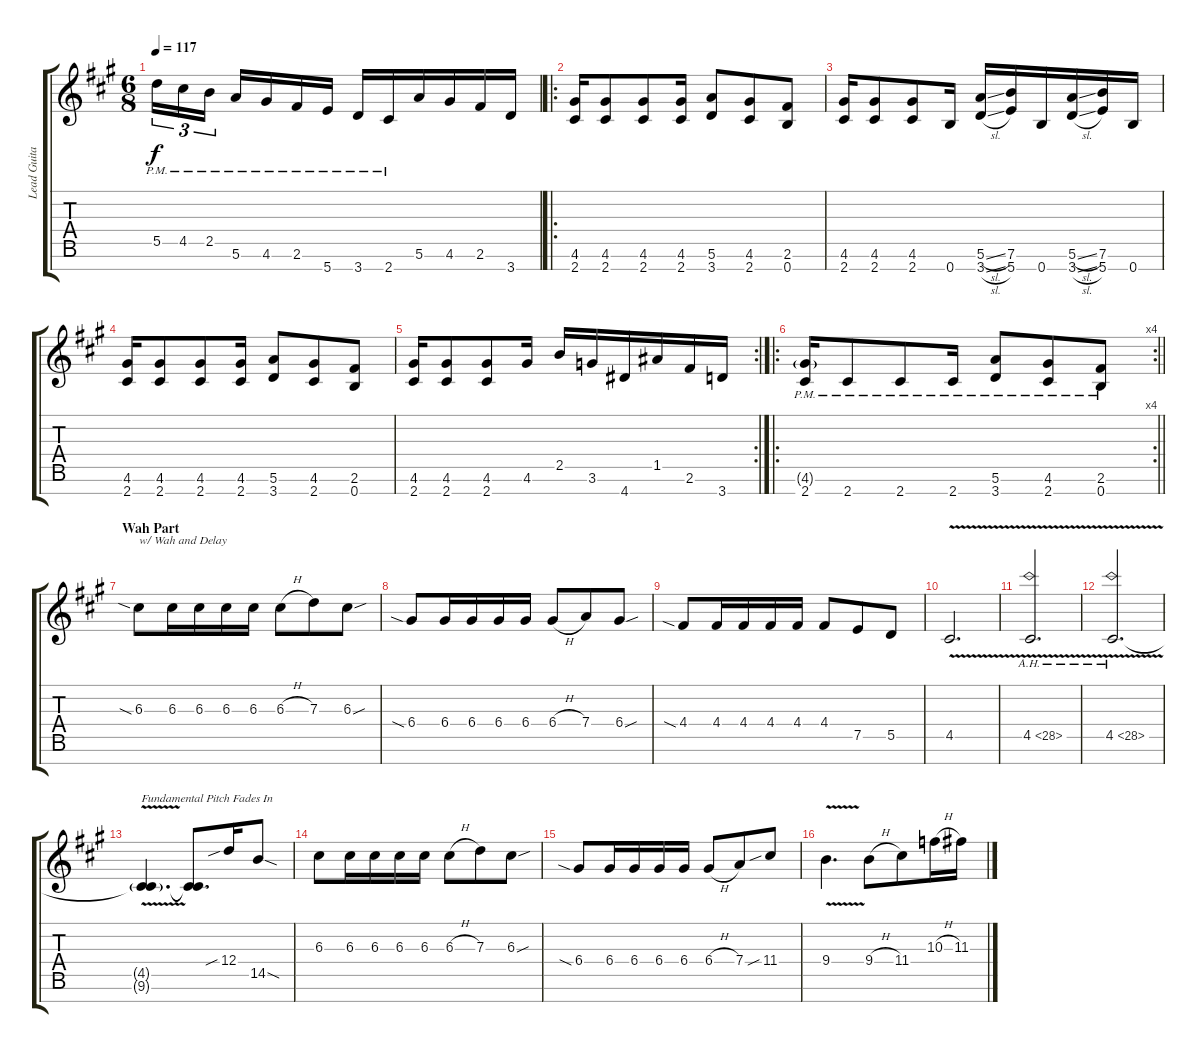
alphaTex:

\track ("Lead Guitar 1" "Lead Guita") {instrument overdrivenguitar}
\staff {score tabs}
\tuning (E4 B3 G3 D3 A2 E2 B1) {hide}
\ts (6 8)
\tempo 117
\clef g2
\ks a
5.5{pm}.16{tu (3 2) ot 8vb dy f} 4.5{pm}.16{tu (3 2) ot 8vb} 2.5{pm}.16{tu (3 2) ot 8vb beam splitsecondary} 5.6{pm}.16{ot 8vb} 4.6{pm}.16{ot 8vb} 2.6{pm}.16{ot 8vb} 5.7{pm}.16{ot 8vb} 3.7{pm}.16{ot 8vb} 2.7{pm}.16{ot 8vb} 5.6.16{ot 8vb} 4.6.16{ot 8vb} 2.6.16{ot 8vb} 3.7.16{ot 8vb} |
\ro
(4.6 2.7).16{ot 8vb} (4.6 2.7).8{ot 8vb} (4.6 2.7).8{ot 8vb} (4.6 2.7).16{ot 8vb} (5.6 3.7).8{ot 8vb} (4.6 2.7).8{ot 8vb} (2.6 0.7).8{ot 8vb} |
(4.6 2.7).16{ot 8vb} (4.6 2.7).8{ot 8vb} (4.6 2.7).8{ot 8vb} 0.7.16{ot 8vb} (5.6{sl} 3.7{sl}).16{ot 8vb} (7.6 5.7).16{ot 8vb} 0.7.16{ot 8vb} (5.6{sl} 3.7{sl}).16{ot 8vb} (7.6 5.7).16{ot 8vb} 0.7.16{ot 8vb} |
(4.6 2.7).16{ot 8vb} (4.6 2.7).8{ot 8vb} (4.6 2.7).8{ot 8vb} (4.6 2.7).16{ot 8vb} (5.6 3.7).8{ot 8vb} (4.6 2.7).8{ot 8vb} (2.6 0.7).8{ot 8vb} |
\rc 2
(4.6 2.7).16{ot 8vb} (4.6 2.7).8{ot 8vb} (4.6 2.7).8{ot 8vb} 4.6.16{ot 8vb} 2.5.16{ot 8vb} 3.6.16{ot 8vb} 4.7.16{ot 8vb} 1.5.16{ot 8vb} 2.6.16{ot 8vb} 3.7.16{ot 8vb} |
\ro
\rc 4
\barLineRight lightlight
(4.6{g pm} 2.7{pm}).16{ot 8vb} 2.7{pm}.8{ot 8vb} 2.7{pm}.8{ot 8vb} 2.7{pm}.16{ot 8vb} (5.6{pm} 3.7{pm}).8{ot 8vb} (4.6{pm} 2.7{pm}).8{ot 8vb} (2.6{pm} 0.7{pm}).8{ot 8vb} |
\section ("" "Wah Part")
6.3{sia}.8{txt "w/ Wah and Delay" instrument distortionguitar} 6.3.16 6.3.16 6.3.16 6.3.16 6.3{h}.8 7.3.8 6.3{sou}.8 |
6.4{sia}.8 6.4.16 6.4.16 6.4.16 6.4.16 6.4{h}.8 7.4.8 6.4{sou}.8 |
4.4{sia}.8 4.4.16 4.4.16 4.4.16 4.4.16 4.4.8 7.5.8 5.5.8 |
4.5{v}.2{d} |
4.5{ah 24 v}.2{d} |
4.5{ah 24 v}.2{d} |
(4.5{t} 9.6{g}).4{d txt "Fundamental Pitch Fades In"} (4.5{t} 9.6{t}).8{d} 12.4{sib}.16 14.5{sod}.8 |
6.3.8 6.3.16 6.3.16 6.3.16 6.3.16 6.3{h}.8 7.3.8 6.3{sou}.8 |
6.4{sia}.8 6.4.16 6.4.16 6.4.16 6.4.16 6.4{h}.8 7.4.8 11.4{sib}.8 |
9.4{v}.4{d} 9.4{h}.8 11.4.8 10.3{h}.16 11.3.16
